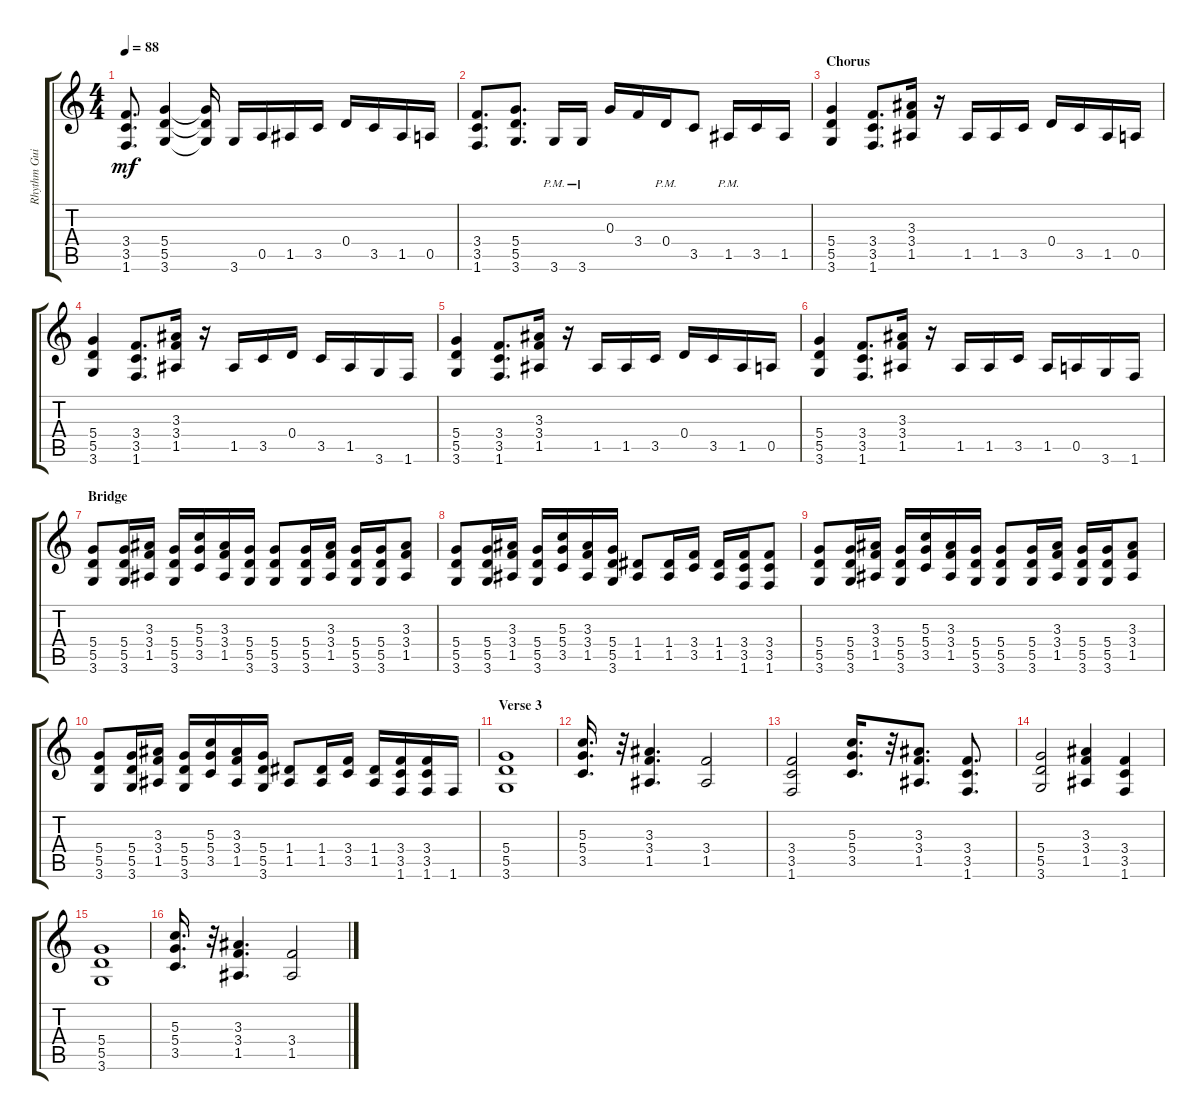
\track ("Rhythm Guitar" "Rhythm Gui") {solo instrument distortionguitar}
\staff {score tabs}
\tuning (E4 B3 G3 D3 A2 E2) {hide}
\ts (4 4)
\tempo 88
\clef g2
\ks c
(3.4 3.5 1.6).8{d dy mf} (5.4 5.5 3.6).4 (5.4{t} 5.5{t} 3.6{t}).16 3.6.16 0.5.16 1.5.16 3.5.16 0.4.16 3.5.16 1.5.16 0.5.16 |
(3.4 3.5 1.6).8{d} (5.4 5.5 3.6).8{d} 3.6{pm}.16 3.6{pm}.16 0.3.16 3.4.16 0.4{pm}.16 3.5.8 1.5{pm}.16 3.5.16 1.5.16 |
\section ("" "Chorus")
(5.4 5.5 3.6).4 (3.4 3.5 1.6).8{d} (3.3 3.4 1.5).16 r.16 1.5.16 1.5.16 3.5.16 0.4.16 3.5.16 1.5.16 0.5.16 |
(5.4 5.5 3.6).4 (3.4 3.5 1.6).8{d} (3.3 3.4 1.5).16 r.16 1.5.16 3.5.16 0.4.16 3.5.16 1.5.16 3.6.16 1.6.16 |
(5.4 5.5 3.6).4 (3.4 3.5 1.6).8{d} (3.3 3.4 1.5).16 r.16 1.5.16 1.5.16 3.5.16 0.4.16 3.5.16 1.5.16 0.5.16 |
(5.4 5.5 3.6).4 (3.4 3.5 1.6).8{d} (3.3 3.4 1.5).16 r.16 1.5.16 1.5.16 3.5.16 1.5.16 0.5.16 3.6.16 1.6.16 |
\section ("" "Bridge")
(5.4 5.5 3.6).8 (5.4 5.5 3.6).16 (3.3 3.4 1.5).16 (5.4 5.5 3.6).16 (5.3 5.4 3.5).16 (3.3 3.4 1.5).16 (5.4 5.5 3.6).16 (5.4 5.5 3.6).8 (5.4 5.5 3.6).16 (3.3 3.4 1.5).16 (5.4 5.5 3.6).16 (5.4 5.5 3.6).16 (3.3 3.4 1.5).8 |
(5.4 5.5 3.6).8 (5.4 5.5 3.6).16 (3.3 3.4 1.5).16 (5.4 5.5 3.6).16 (5.3 5.4 3.5).16 (3.3 3.4 1.5).16 (5.4 5.5 3.6).16 (1.4 1.5).8 (1.4 1.5).16 (3.4 3.5).16 (1.4 1.5).16 (3.4 3.5 1.6).16 (3.4 3.5 1.6).8 |
(5.4 5.5 3.6).8 (5.4 5.5 3.6).16 (3.3 3.4 1.5).16 (5.4 5.5 3.6).16 (5.3 5.4 3.5).16 (3.3 3.4 1.5).16 (5.4 5.5 3.6).16 (5.4 5.5 3.6).8 (5.4 5.5 3.6).16 (3.3 3.4 1.5).16 (5.4 5.5 3.6).16 (5.4 5.5 3.6).16 (3.3 3.4 1.5).8 |
(5.4 5.5 3.6).8 (5.4 5.5 3.6).16 (3.3 3.4 1.5).16 (5.4 5.5 3.6).16 (5.3 5.4 3.5).16 (3.3 3.4 1.5).16 (5.4 5.5 3.6).16 (1.4 1.5).8 (1.4 1.5).16 (3.4 3.5).16 (1.4 1.5).16 (3.4 3.5 1.6).16 (3.4 3.5 1.6).16 1.6.16 |
\section ("" "Verse 3")
(5.4 5.5 3.6).1 |
(5.3 5.4 3.5).16{d} r.32 (3.3 3.4 1.5).4{d} (3.4 1.5).2 |
(3.4 3.5 1.6).2 (5.3 5.4 3.5).16{d} r.32 (3.3 3.4 1.5).8{d} (3.4 3.5 1.6).8{d} |
(5.4 5.5 3.6).2 (3.3 3.4 1.5).4 (3.4 3.5 1.6).4 |
(5.4 5.5 3.6).1 |
(5.3 5.4 3.5).16{d} r.32 (3.3 3.4 1.5).4{d} (3.4 1.5).2
